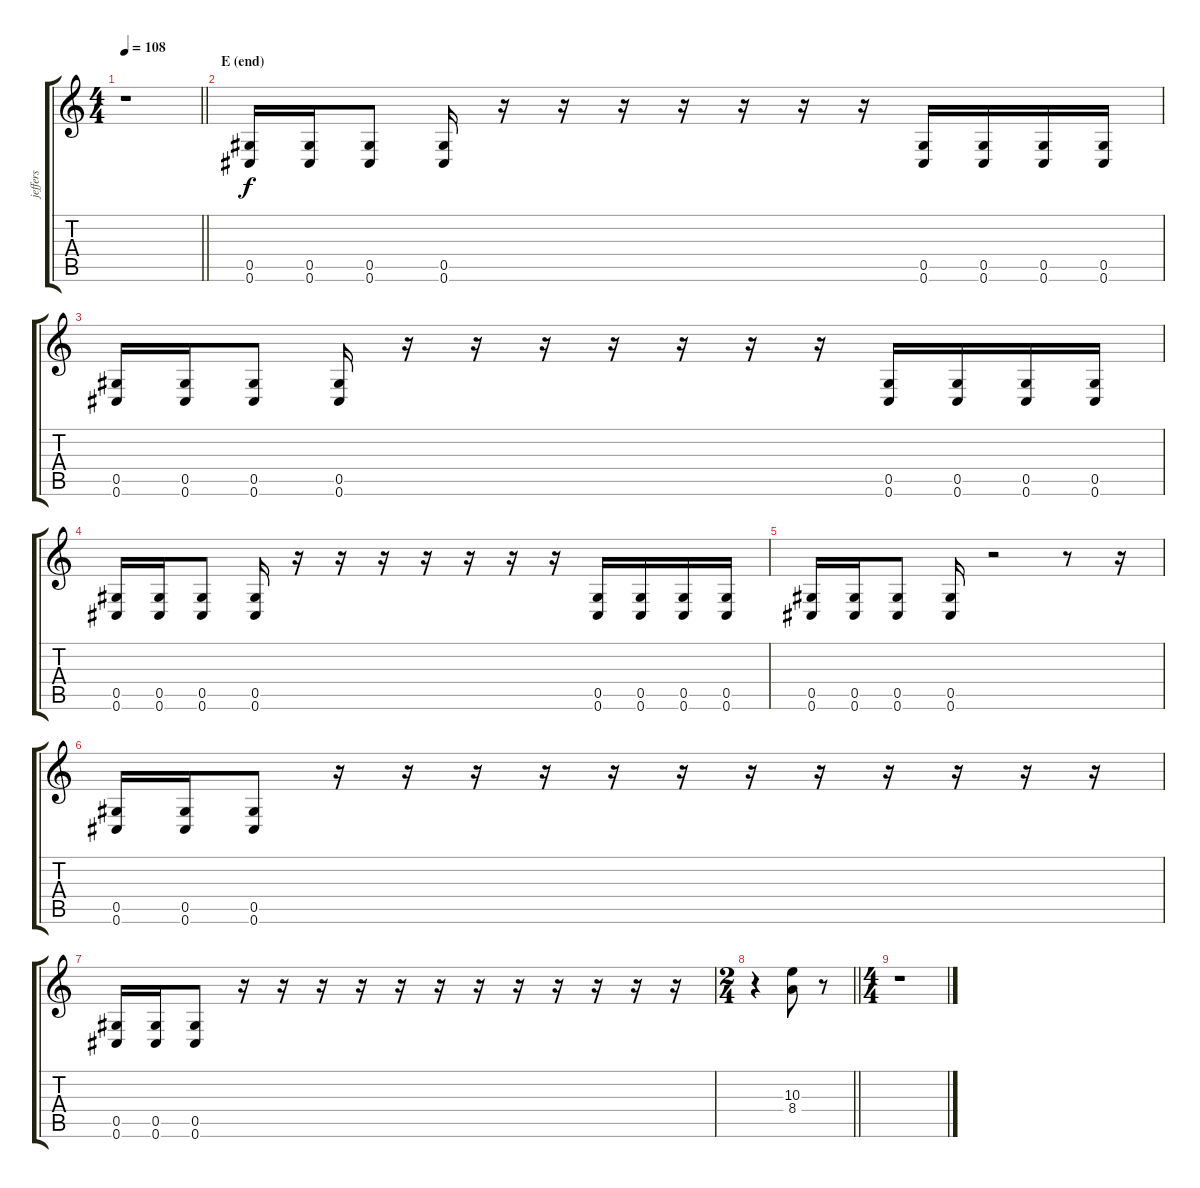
\track ("jeffers" "jeffers") {instrument distortionguitar}
\staff {score tabs}
\tuning (Eb4 Bb3 Gb3 Db3 Ab2 Db2) {hide}
\ts (4 4)
\tempo 108
\clef g2
\barLineRight lightlight
\ks c
r.1{dy f} |
\section ("" "E (end)")
(0.5 0.6).16 (0.5 0.6).16 (0.5 0.6).8 (0.5 0.6).16 r.16 r.16 r.16 r.16 r.16 r.16 r.16 (0.5 0.6).16 (0.5 0.6).16 (0.5 0.6).16 (0.5 0.6).16 |
(0.5 0.6).16 (0.5 0.6).16 (0.5 0.6).8 (0.5 0.6).16 r.16 r.16 r.16 r.16 r.16 r.16 r.16 (0.5 0.6).16 (0.5 0.6).16 (0.5 0.6).16 (0.5 0.6).16 |
(0.5 0.6).16 (0.5 0.6).16 (0.5 0.6).8 (0.5 0.6).16 r.16 r.16 r.16 r.16 r.16 r.16 r.16 (0.5 0.6).16 (0.5 0.6).16 (0.5 0.6).16 (0.5 0.6).16 |
(0.5 0.6).16 (0.5 0.6).16 (0.5 0.6).8 (0.5 0.6).16 r.2 r.8 r.16 |
(0.5 0.6).16 (0.5 0.6).16 (0.5 0.6).8 r.16 r.16 r.16 r.16 r.16 r.16 r.16 r.16 r.16 r.16 r.16 r.16 |
(0.5 0.6).16 (0.5 0.6).16 (0.5 0.6).8 r.16 r.16 r.16 r.16 r.16 r.16 r.16 r.16 r.16 r.16 r.16 r.16 |
\ts (2 4)
\barLineRight lightlight
r.4 (10.3 8.4).8 r.8 |
\ts (4 4)
r.1
